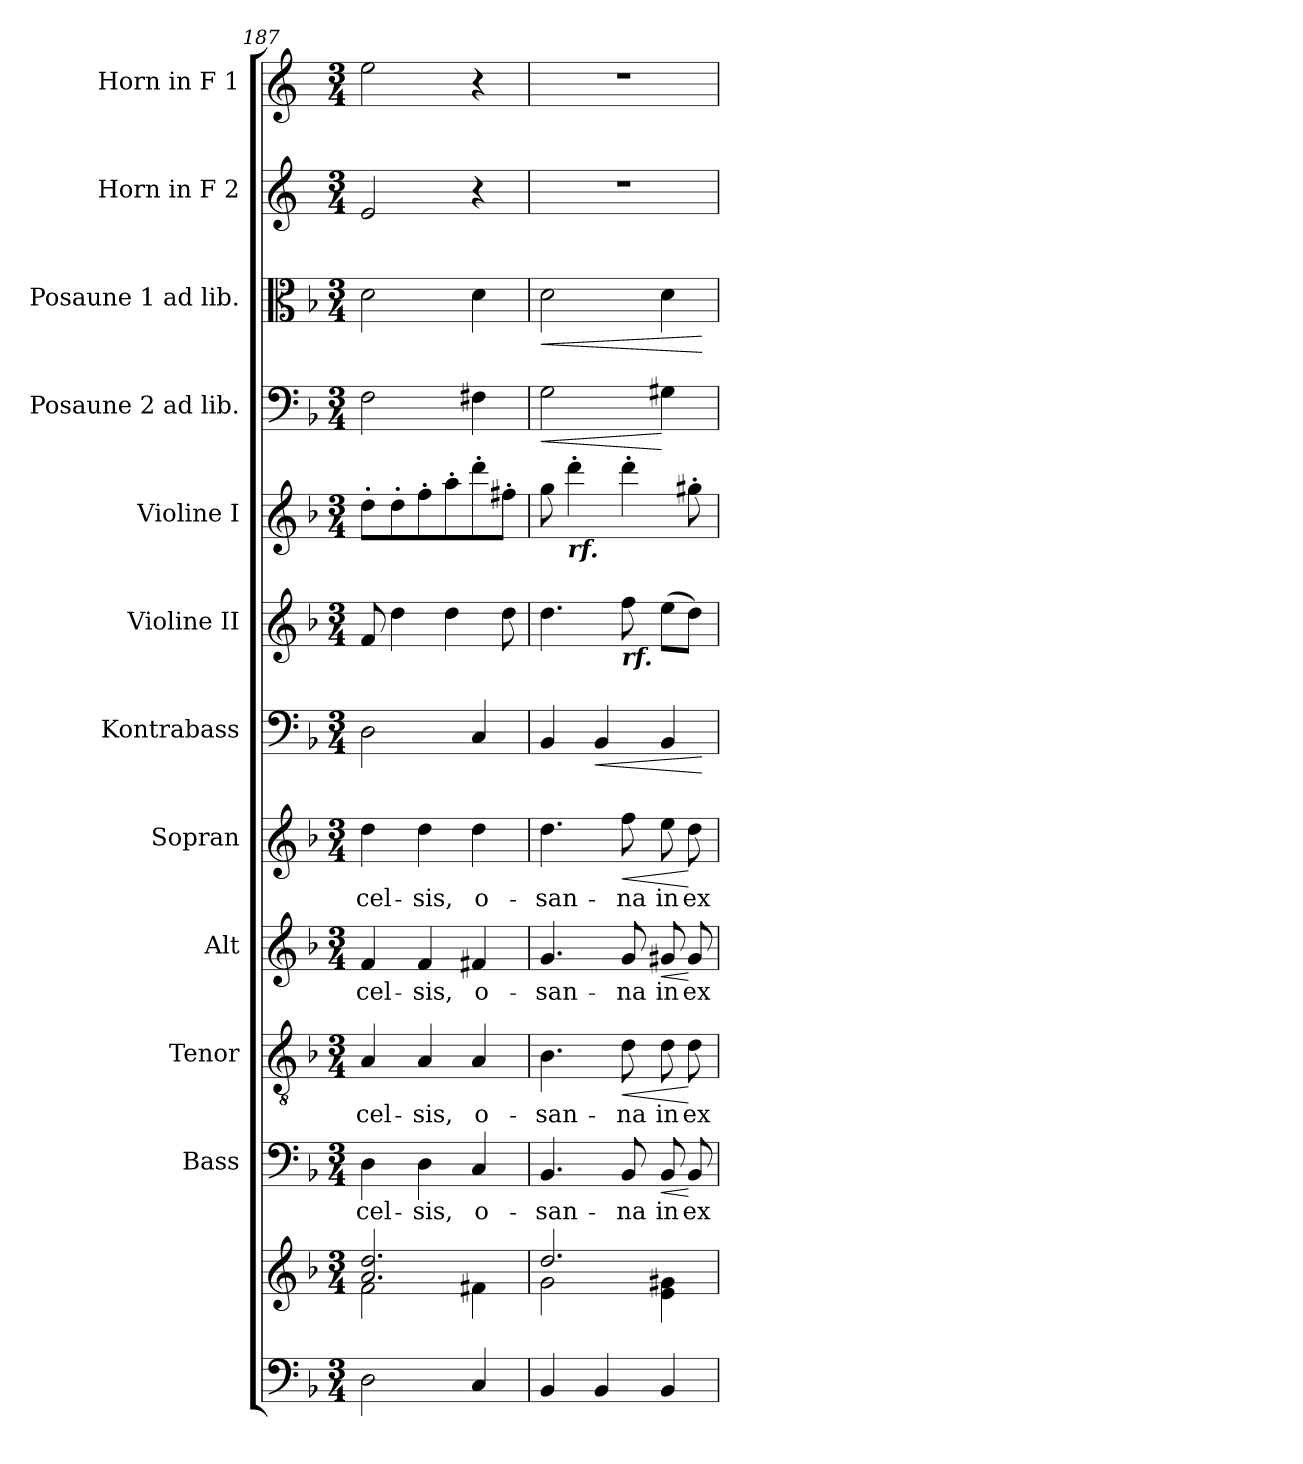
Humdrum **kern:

**kern	**kern	**kern	**text	**dynam	**kern	**text	**dynam	**kern	**text	**dynam	**kern	**text	**dynam	**kern	**dynam	**kern	**kern	**kern	**dynam	**kern	**dynam	**kern	**kern
*part12	*part12	*part11	*part11	*part11	*part10	*part10	*part10	*part9	*part9	*part9	*part8	*part8	*part8	*part7	*part7	*part6	*part5	*part4	*part4	*part3	*part3	*part2	*part1
*staff13	*staff12	*staff11	*staff11	*staff11	*staff10	*staff10	*staff10	*staff9	*staff9	*staff9	*staff8	*staff8	*staff8	*staff7	*staff7	*staff6	*staff5	*staff4	*staff4	*staff3	*staff3	*staff2	*staff1
*	*	*I"Bass	*	*	*I"Tenor	*	*	*I"Alt	*	*	*I"Sopran	*	*	*I"Kontrabass	*	*I"Violine II	*I"Violine I	*I"Posaune 2 ad lib.	*	*I"Posaune 1 ad lib.	*	*I"Horn in F 2	*I"Horn in F 1
*	*	*I'B.	*	*	*I'T.	*	*	*I'A.	*	*	*I'S.	*	*	*I'Kb.	*	*I'Vl. II	*I'Vl. I	*I'Pos. 2	*	*I'Pos. 1	*	*I'Hrn. F 2	*I'Hrn. F 1
*clefF4	*clefG2	*clefF4	*	*	*clefGv2	*	*	*clefG2	*	*	*clefG2	*	*	*clefF4	*	*clefG2	*clefG2	*clefF4	*	*clefC3	*	*clefG2	*clefG2
*	*	*	*	*	*	*	*	*	*	*	*	*	*	*ITrd7c12	*	*	*	*	*	*	*	*ITrd4c7	*ITrd4c7
*k[b-]	*k[b-]	*k[b-]	*	*	*k[b-]	*	*	*k[b-]	*	*	*k[b-]	*	*	*k[b-]	*	*k[b-]	*k[b-]	*k[b-]	*	*k[b-]	*	*k[b-]	*k[b-]
*F:	*F:	*F:	*	*	*F:	*	*	*F:	*	*	*F:	*	*	*F:	*	*F:	*F:	*F:	*	*F:	*	*F:	*F:
*M3/4	*M3/4	*M3/4	*	*	*M3/4	*	*	*M3/4	*	*	*M3/4	*	*	*M3/4	*	*M3/4	*M3/4	*M3/4	*	*M3/4	*	*M3/4	*M3/4
=187	=187	=187	=187	=187	=187	=187	=187	=187	=187	=187	=187	=187	=187	=187	=187	=187	=187	=187	=187	=187	=187	=187	=187
*	*^	*	*	*	*	*	*	*	*	*	*	*	*	*	*	*	*	*	*	*	*	*	*
!	!	!	!	!LO:LY:b	!	!	!LO:LY:b	!	!	!LO:LY:b	!	!	!LO:LY:b	!	!	!	!	!	!	!	!	!	!	!
2D\	2.a/ 2.dd/	2f\	4D\	-cel-	.	4A/	-cel-	.	4f/	-cel-	.	4dd\	-cel-	.	2DD\	.	8f/	8dd'>\L	2F\	.	2d\	.	2A/	2a\
.	.	.	.	.	.	.	.	.	.	.	.	.	.	.	.	.	4dd\	8dd'>\	.	.	.	.	.	.
!	!	!	!	!LO:LY:b	!	!	!LO:LY:b	!	!	!LO:LY:b	!	!	!LO:LY:b	!	!	!	!	!	!	!	!	!	!	!
.	.	.	4D\	-sis,	.	4A/	-sis,	.	4f/	-sis,	.	4dd\	-sis,	.	.	.	.	8ff'>\	.	.	.	.	.	.
.	.	.	.	.	.	.	.	.	.	.	.	.	.	.	.	.	4dd\	8aa'>\	.	.	.	.	.	.
!	!	!	!	!LO:LY:b	!	!	!LO:LY:b	!	!	!LO:LY:b	!	!	!LO:LY:b	!	!	!	!	!	!	!	!	!	!	!
4C/	.	4f#X\	4C/	o-	.	4A/	o-	.	4f#X/	o-	.	4dd\	o-	.	4CC/	.	.	8ddd'>\	4F#X\	.	4d\	.	4r	4r
.	.	.	.	.	.	.	.	.	.	.	.	.	.	.	.	.	8dd\	8ff#X'>\J	.	.	.	.	.	.
!!LO:PB:g=z
=188	=188	=188	=188	=188	=188	=188	=188	=188	=188	=188	=188	=188	=188	=188	=188	=188	=188	=188	=188	=188	=188	=188	=188	=188
!	!	!	!	!LO:LY:b	!	!	!LO:LY:b	!	!	!LO:LY:b	!	!	!LO:LY:b	!	!	!	!	!	!	!LO:HP:b	!	!LO:HP:b	!	!
4BB-/	2.dd/	2g\	4.BB-/	-san-	.	4.B-\	-san-	.	4.g/	-san-	.	4.dd\	-san-	.	4BBB-/	.	4.dd\	8gg\	2G\	<	2d\	<	2.r	2.r
!	!	!	!	!	!	!	!	!	!	!	!	!	!	!	!	!	!	!LO:TX:b:Bi:t=rf.	!	!	!	!	!	!
.	.	.	.	.	.	.	.	.	.	.	.	.	.	.	.	.	.	4ddd'>\	.	.	.	.	.	.
!	!	!	!	!	!	!	!	!	!	!	!	!	!	!	!	!LO:HP:b	!	!	!	!	!	!	!	!
4BB-/	.	.	.	.	.	.	.	.	.	.	.	.	.	.	4BBB-/	<	.	.	.	.	.	.	.	.
!	!	!	!	!	!	!	!	!	!	!	!	!	!	!	!	!	!LO:TX:b:Bi:t=rf.	!	!	!	!	!	!	!
!	!	!	!	!LO:LY:b	!	!	!LO:LY:b	!LO:HP:b	!	!LO:LY:b	!	!	!LO:LY:b	!LO:HP:b	!	!	!	!	!	!	!	!	!	!
.	.	.	8BB-/	-na	.	8d\	-na	<	8g/	-na	.	8ff\	-na	<	.	.	8ff\	4ddd'>\	.	.	.	.	.	.
!	!	!	!	!LO:LY:b	!LO:HP:b	!	!LO:LY:b	!	!	!LO:LY:b	!LO:HP:b	!	!LO:LY:b	!	!	!	!	!	!	!	!	!	!	!
4BB-/	.	4e\ 4g#X\	8BB-/	in	<	8d\	in	.	8g#X/	in	<	8ee\	in	.	4BBB-/	.	(>8ee\L	.	4G#X\	[	4d\	.	.	.
!	!	!	!	!LO:LY:b	!	!	!LO:LY:b	!	!	!LO:LY:b	!	!	!LO:LY:b	!	!	!	!	!	!	!	!	!	!	!
.	.	.	8BB-/	ex-	[	8d\	ex-	[	8g#/	ex-	[	8dd\	ex-	[	.	.	8dd\J)	8gg#X'>\	.	.	.	.	.	.
*	*v	*v	*	*	*	*	*	*	*	*	*	*	*	*	*	*	*	*	*	*	*	*	*	*
.	.	.	.	.	.	.	.	.	.	.	.	.	.	.	[	.	.	.	.	.	[	.	.
=	=	=	=	=	=	=	=	=	=	=	=	=	=	=	=	=	=	=	=	=	=	=	=
*-	*-	*-	*-	*-	*-	*-	*-	*-	*-	*-	*-	*-	*-	*-	*-	*-	*-	*-	*-	*-	*-	*-	*-
